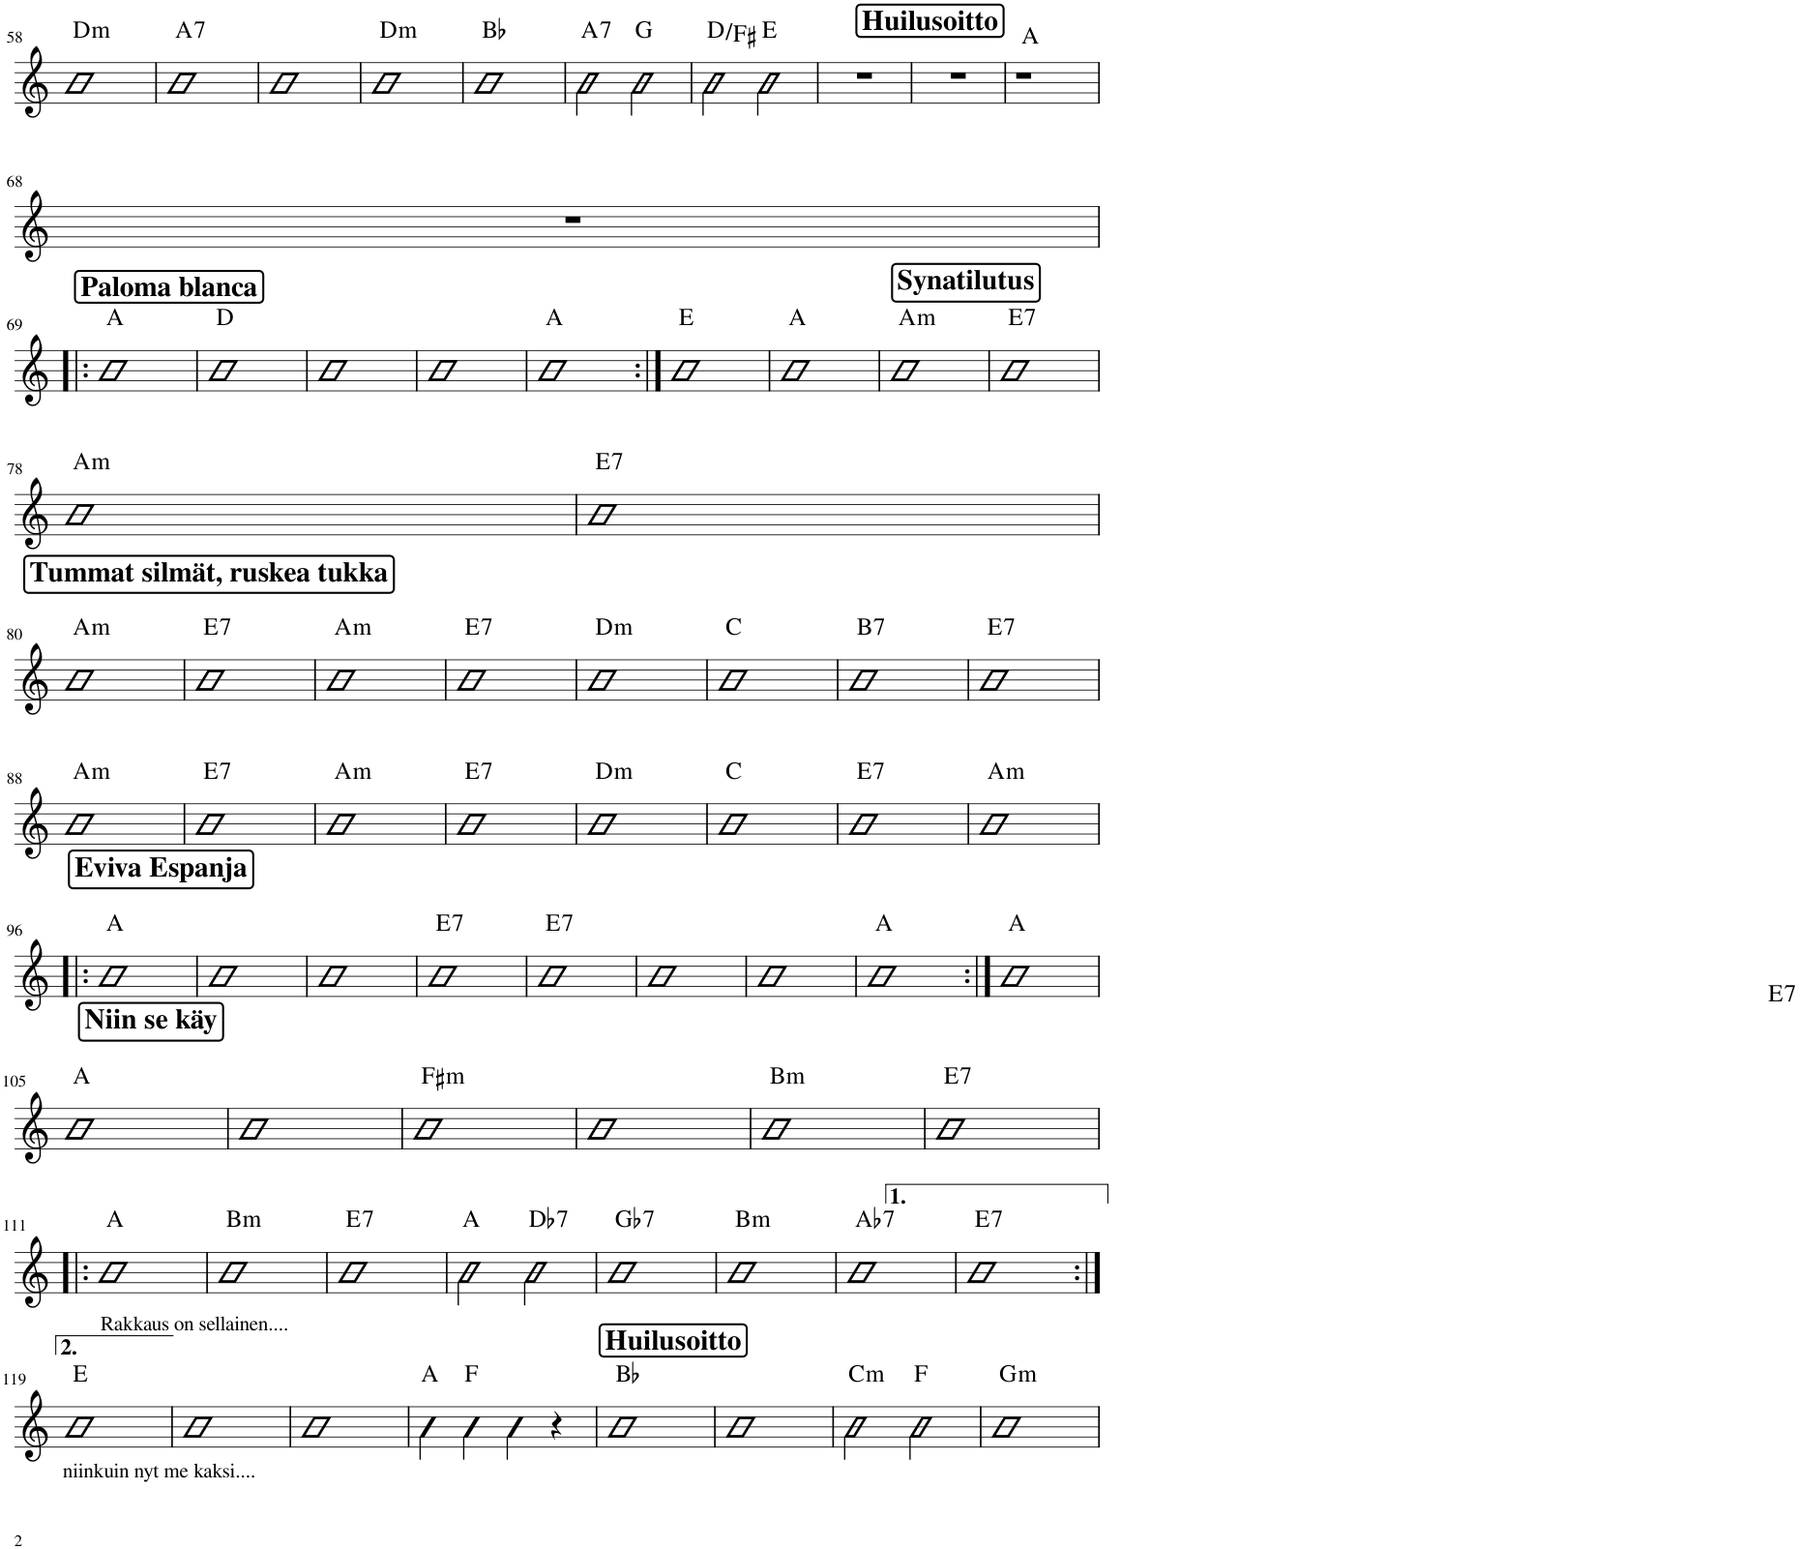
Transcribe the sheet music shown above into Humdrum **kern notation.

**kern	**harte
*part1	*part1
*staff1	*
*I"Piano	*
*I'Pno.	*
!!LO:PB:g=z
*clefG2	*
*k[]	*
*M4/4	*
=58	=58
!	!LO:H:kt=m
1a	D:min
=59	=59
!	!LO:H:kt=7
1a	A:7
=60	=60
1a	.
=61	=61
!	!LO:H:kt=m
1cc	D:min
=62	=62
1f	Bb:maj
=63	=63
!	!LO:H:kt=7
2g\ 2g\	A:7
2g\	G:maj
!!LO:REH:place=s1:a:B:cj:fs=14:t=Huilusoitto:qo=2
=64	=64
2g\	D:maj/3
2gn\	E:maj
=65	=65
1r	.
=66	=66
1r	.
=67	=67
1r	A:maj
!!LO:LB:g=z
=68	=68
1r	.
!!LO:LB:g=z
!!LO:REH:place=s1:a:B:cj:fs=14:t=Paloma blanca
=69!|:	=69!|:
1a	A:maj
=70	=70
1a	D:maj
=71	=71
1a	.
=72	=72
1a	.
=73	=73
1a	A:maj
=74:|!	=74:|!
1a	E:maj
=75	=75
1gn	A:maj
!!LO:REH:place=s1:a:B:cj:fs=14:t=Synatilutus
=76	=76
!	!LO:H:kt=m
1g	A:min
=77	=77
!	!LO:H:kt=7
1gn	E:7
!!LO:LB:g=z
=78	=78
!	!LO:H:kt=m
1g	A:min
=79	=79
!	!LO:H:kt=7
1gn	E:7
!!LO:LB:g=z
!!LO:REH:place=s1:a:B:cj:fs=14:t=Tummat silmät, ruskea tukka
=80	=80
!	!LO:H:kt=m
1a	A:min
=81	=81
!	!LO:H:kt=7
1a	E:7
=82	=82
!	!LO:H:kt=m
1a	A:min
=83	=83
!	!LO:H:kt=7
1a	E:7
=84	=84
!	!LO:H:kt=m
1a	D:min
=85	=85
1a	C:maj
=86	=86
!	!LO:H:kt=7
1a	B:7
=87	=87
!	!LO:H:kt=7
1a	E:7
!!LO:LB:g=z
=88	=88
!	!LO:H:kt=m
1a	A:min
=89	=89
!	!LO:H:kt=7
1a	E:7
=90	=90
!	!LO:H:kt=m
1a	A:min
=91	=91
!	!LO:H:kt=7
1a	E:7
=92	=92
!	!LO:H:kt=m
1a	D:min
=93	=93
1a	C:maj
=94	=94
!	!LO:H:kt=7
1a	E:7
=95	=95
!	!LO:H:kt=m
1a	A:min
!!LO:LB:g=z
!!LO:REH:place=s1:a:B:cj:fs=14:t=Eviva Espanja
=96!|:	=96!|:
1a	A:maj
=97	=97
1a	.
=98	=98
1a	.
=99	=99
!	!LO:H:kt=7
1a	E:7
=100	=100
!	!LO:H:kt=7
1a	E:7
=101	=101
1a	.
=102	=102
1a	.
=103	=103
1a	A:maj
=104:|!	=104:|!
1a	A:maj
!!LO:LB:g=z
!!LO:REH:place=s1:a:B:cj:fs=14:t=Niin se käy
=105	=105
1a	A:maj
=106	=106
1a	.
=107	=107
!	!LO:H:kt=m
1a	F#:min
=108	=108
1a	.
=109	=109
!	!LO:H:kt=m
1fn	B:min
=110	=110
!	!LO:H:n=1:kt=7
!	!LO:H:n=2:kt=7
1gn	E:7 E:7
!!LO:LB:g=z
=111!|:	=111!|:
!LO:TX:b:t=Rakkaus on sellainen....	!
1a	A:maj
=112	=112
!	!LO:H:kt=m
1g	B:min
=113	=113
!	!LO:H:kt=7
1a	E:7
=114	=114
2gn\	A:maj
!	!LO:H:kt=7
2an\	Db:7
=115	=115
!	!LO:H:kt=7
1gn	Gb:7
=116	=116
!	!LO:H:kt=m
1g	B:min
=117	=117
!	!LO:H:kt=7
1gn	Ab:7
=118	=118
!	!LO:H:kt=7
1f	E:7
!!LO:LB:g=z
=119:|!	=119:|!
!LO:TX:b:t=niinkuin nyt me kaksi....	!
1a	E:maj
=120	=120
1b	.
=121	=121
1b	.
=122	=122
4b\	A:maj
4a\	F:maj
4a\	.
4r	.
!!LO:REH:place=s1:a:B:cj:fs=14:t=Huilusoitto
=123	=123
1g	Bb:maj
=124	=124
1a	.
=125	=125
!	!LO:H:kt=m
2b\	C:min
2b\	F:maj
=126	=126
!	!LO:H:kt=m
1a	G:min
=	=
*-	*-
